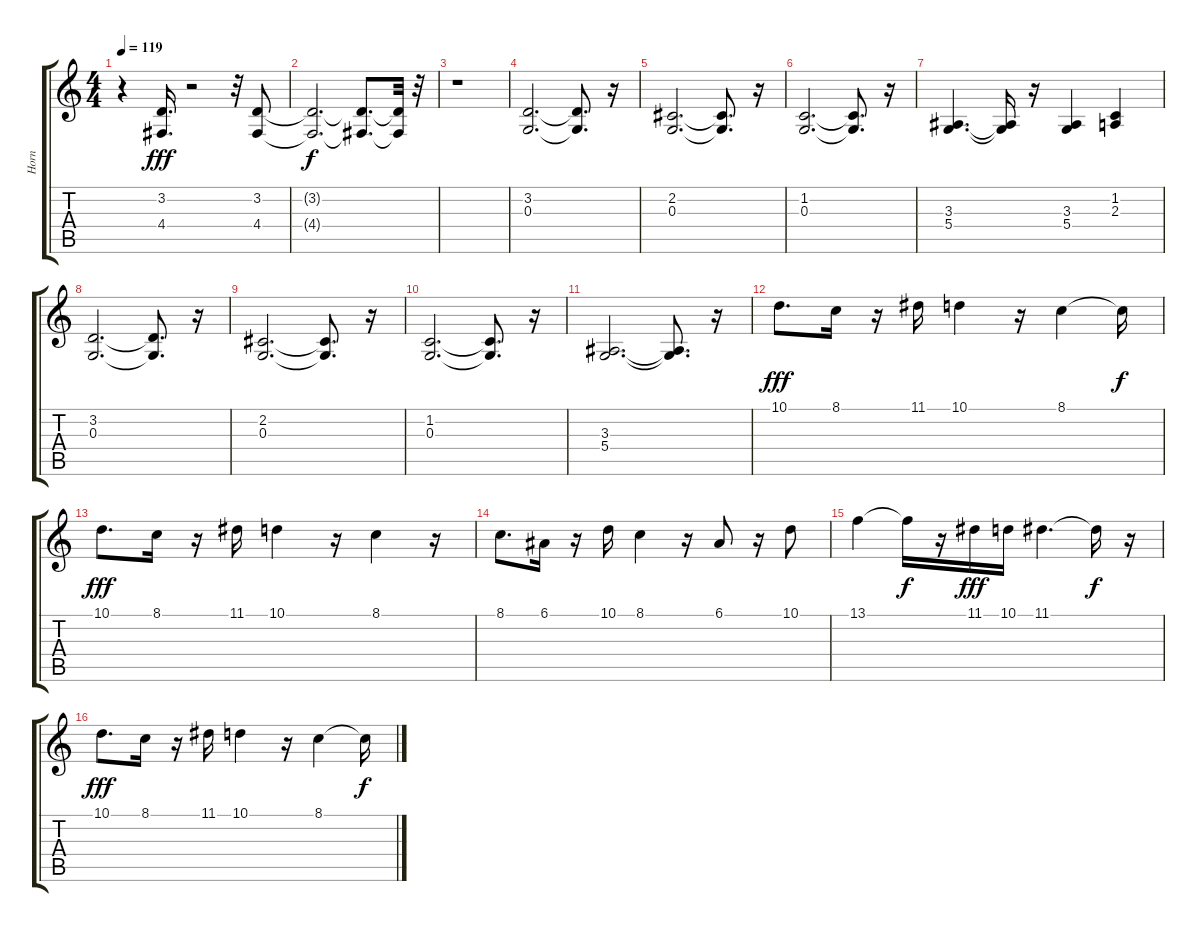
\track ("Horn                            " "Horn      ") {instrument frenchhorn}
\staff {score tabs}
\tuning (E4 B3 G3 D3 A2 E2) {hide}
\ts (4 4)
\tempo 119
\clef g2
\ks c
r.4{dy fff} (3.2 4.4).16{d} r.2 r.32 (3.2 4.4).8 |
(3.2{t} 4.4{t}).2{d dy f} (3.2{t} 4.4{t}).8{d} (3.2{t} 4.4{t}).32 r.32 |
r.1 |
(3.2 0.3).2{d} (3.2{t} 0.3{t}).8{d} r.16 |
(2.2 0.3).2{d} (2.2{t} 0.3{t}).8{d} r.16 |
(1.2 0.3).2{d} (1.2{t} 0.3{t}).8{d} r.16 |
(3.3 5.4).4{d} (3.3{t} 5.4{t}).16 r.16 (3.3 5.4).4 (1.2 2.3).4 |
(3.2 0.3).2{d} (3.2{t} 0.3{t}).8{d} r.16 |
(2.2 0.3).2{d} (2.2{t} 0.3{t}).8{d} r.16 |
(1.2 0.3).2{d} (1.2{t} 0.3{t}).8{d} r.16 |
(3.3 5.4).2{d} (3.3{t} 5.4{t}).8{d} r.16 |
10.1.8{d dy fff} 8.1.16 r.16 11.1.16 10.1.4 r.16 8.1.4 8.1{t}.16{dy f} |
10.1.8{d dy fff} 8.1.16 r.16 11.1.16 10.1.4 r.16 8.1.4 r.16 |
8.1.8{d} 6.1.16 r.16 10.1.16 8.1.4 r.16 6.1.8 r.16 10.1.8 |
13.1.4 13.1{t}.16{dy f} r.16 11.1.16{dy fff} 10.1.16 11.1.4{d} 11.1{t}.16{dy f} r.16 |
10.1.8{d dy fff} 8.1.16 r.16 11.1.16 10.1.4 r.16 8.1.4 8.1{t}.16{dy f}
